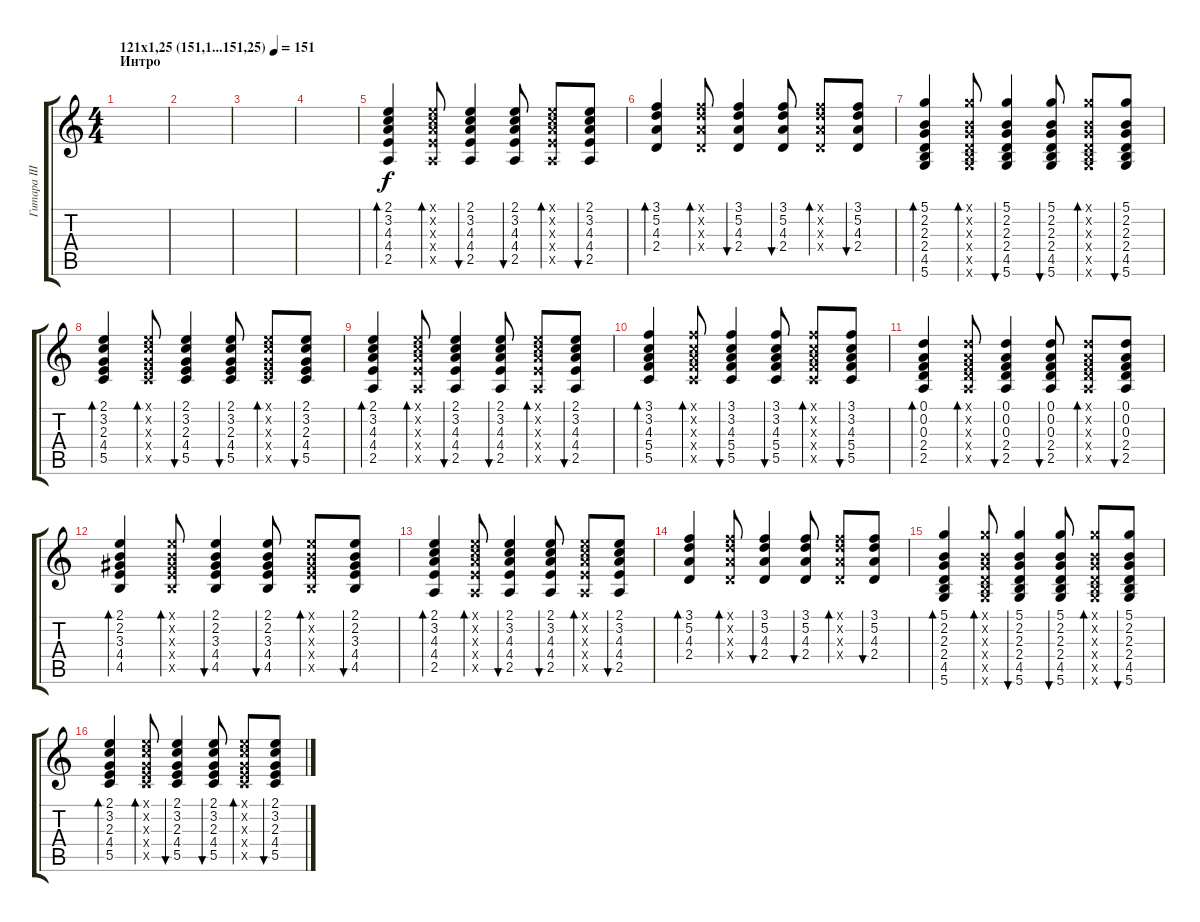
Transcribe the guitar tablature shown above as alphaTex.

\track ("Гитара III л" "Гитара III") {instrument acousticguitarsteel}
\staff {score tabs}
\tuning (D4 A3 F3 C3 G2 D2) {hide}
\ts (4 4)
\section ("" "Интро")
\tempo (151 "121x1,25 (151,1...151,25)")
\clef g2
\ks c
|
|
|
|
(2.1 3.2 4.3 4.4 2.5).4{bd 60} (2.1{x} 3.2{x} 4.3{x} 4.4{x} 2.5{x}).8{bd 60} (2.1 3.2 4.3 4.4 2.5).4{bu 60} (2.1 3.2 4.3 4.4 2.5).8{bu 60} (2.1{x} 3.2{x} 4.3{x} 4.4{x} 2.5{x}).8{bd 60} (2.1 3.2 4.3 4.4 2.5).8{bu 60} |
(3.1 5.2 4.3 2.4).4{bd 60} (3.1{x} 5.2{x} 4.3{x} 2.4{x}).8{bd 60} (3.1 5.2 4.3 2.4).4{bu 60} (3.1 5.2 4.3 2.4).8{bu 60} (3.1{x} 5.2{x} 4.3{x} 2.4{x}).8{bd 60} (3.1 5.2 4.3 2.4).8{bu 60} |
(5.1 2.2 2.3 2.4 4.5 5.6).4{bd 60} (5.1{x} 2.2{x} 2.3{x} 2.4{x} 4.5{x} 5.6{x}).8{bd 60} (5.1 2.2 2.3 2.4 4.5 5.6).4{bu 60} (5.1 2.2 2.3 2.4 4.5 5.6).8{bu 60} (5.1{x} 2.2{x} 2.3{x} 2.4{x} 4.5{x} 5.6{x}).8{bd 60} (5.1 2.2 2.3 2.4 4.5 5.6).8{bu 60} |
(2.1 3.2 2.3 4.4 5.5).4{bd 60} (2.1{x} 3.2{x} 2.3{x} 4.4{x} 5.5{x}).8{bd 60} (2.1 3.2 2.3 4.4 5.5).4{bu 60} (2.1 3.2 2.3 4.4 5.5).8{bu 60} (2.1{x} 3.2{x} 2.3{x} 4.4{x} 5.5{x}).8{bd 60} (2.1 3.2 2.3 4.4 5.5).8{bu 60} |
(2.1 3.2 4.3 4.4 2.5).4{bd 60} (2.1{x} 3.2{x} 4.3{x} 4.4{x} 2.5{x}).8{bd 60} (2.1 3.2 4.3 4.4 2.5).4{bu 60} (2.1 3.2 4.3 4.4 2.5).8{bu 60} (2.1{x} 3.2{x} 4.3{x} 4.4{x} 2.5{x}).8{bd 60} (2.1 3.2 4.3 4.4 2.5).8{bu 60} |
(3.1 3.2 4.3 5.4 5.5).4{bd 60} (3.1{x} 3.2{x} 4.3{x} 5.4{x} 5.5{x}).8{bd 60} (3.1 3.2 4.3 5.4 5.5).4{bu 60} (3.1 3.2 4.3 5.4 5.5).8{bu 60} (3.1{x} 3.2{x} 4.3{x} 5.4{x} 5.5{x}).8{bd 60} (3.1 3.2 4.3 5.4 5.5).8{bu 60} |
(0.1 0.2 0.3 2.4 2.5).4{bd 60} (0.1{x} 0.2{x} 0.3{x} 2.4{x} 2.5{x}).8{bd 60} (0.1 0.2 0.3 2.4 2.5).4{bu 60} (0.1 0.2 0.3 2.4 2.5).8{bu 60} (0.1{x} 0.2{x} 0.3{x} 2.4{x} 2.5{x}).8{bd 60} (0.1 0.2 0.3 2.4 2.5).8{bu 60} |
(2.1 2.2 3.3 4.4 4.5).4{bd 60} (2.1{x} 2.2{x} 3.3{x} 4.4{x} 4.5{x}).8{bd 60} (2.1 2.2 3.3 4.4 4.5).4{bu 60} (2.1 2.2 3.3 4.4 4.5).8{bu 60} (2.1{x} 2.2{x} 3.3{x} 4.4{x} 4.5{x}).8{bd 60} (2.1 2.2 3.3 4.4 4.5).8{bu 60} |
(2.1 3.2 4.3 4.4 2.5).4{bd 60} (2.1{x} 3.2{x} 4.3{x} 4.4{x} 2.5{x}).8{bd 60} (2.1 3.2 4.3 4.4 2.5).4{bu 60} (2.1 3.2 4.3 4.4 2.5).8{bu 60} (2.1{x} 3.2{x} 4.3{x} 4.4{x} 2.5{x}).8{bd 60} (2.1 3.2 4.3 4.4 2.5).8{bu 60} |
(3.1 5.2 4.3 2.4).4{bd 60} (3.1{x} 5.2{x} 4.3{x} 2.4{x}).8{bd 60} (3.1 5.2 4.3 2.4).4{bu 60} (3.1 5.2 4.3 2.4).8{bu 60} (3.1{x} 5.2{x} 4.3{x} 2.4{x}).8{bd 60} (3.1 5.2 4.3 2.4).8{bu 60} |
(5.1 2.2 2.3 2.4 4.5 5.6).4{bd 60} (5.1{x} 2.2{x} 2.3{x} 2.4{x} 4.5{x} 5.6{x}).8{bd 60} (5.1 2.2 2.3 2.4 4.5 5.6).4{bu 60} (5.1 2.2 2.3 2.4 4.5 5.6).8{bu 60} (5.1{x} 2.2{x} 2.3{x} 2.4{x} 4.5{x} 5.6{x}).8{bd 60} (5.1 2.2 2.3 2.4 4.5 5.6).8{bu 60} |
(2.1 3.2 2.3 4.4 5.5).4{bd 60} (2.1{x} 3.2{x} 2.3{x} 4.4{x} 5.5{x}).8{bd 60} (2.1 3.2 2.3 4.4 5.5).4{bu 60} (2.1 3.2 2.3 4.4 5.5).8{bu 60} (2.1{x} 3.2{x} 2.3{x} 4.4{x} 5.5{x}).8{bd 60} (2.1 3.2 2.3 4.4 5.5).8{bu 60}
